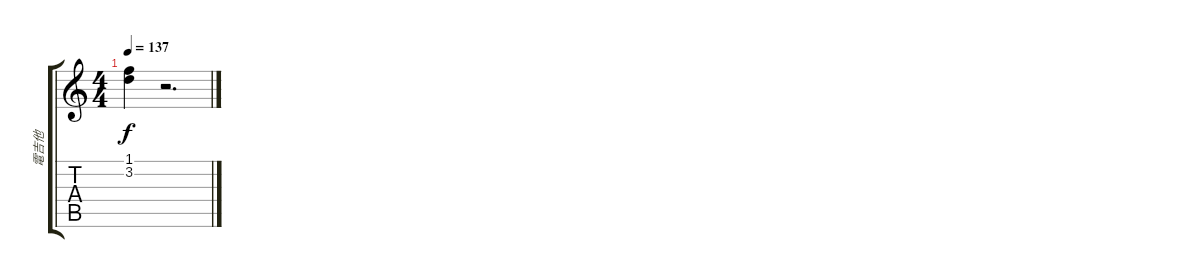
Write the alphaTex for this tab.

\track ("電吉他" "電吉他") {instrument overdrivenguitar}
\staff {score tabs}
\tuning (E4 B3 G3 D3 A2 E2) {hide}
\ts (4 4)
\tempo 137
\clef g2
\ks c
(1.1{t} 3.2{t}).4{dy f} r.2{d}
